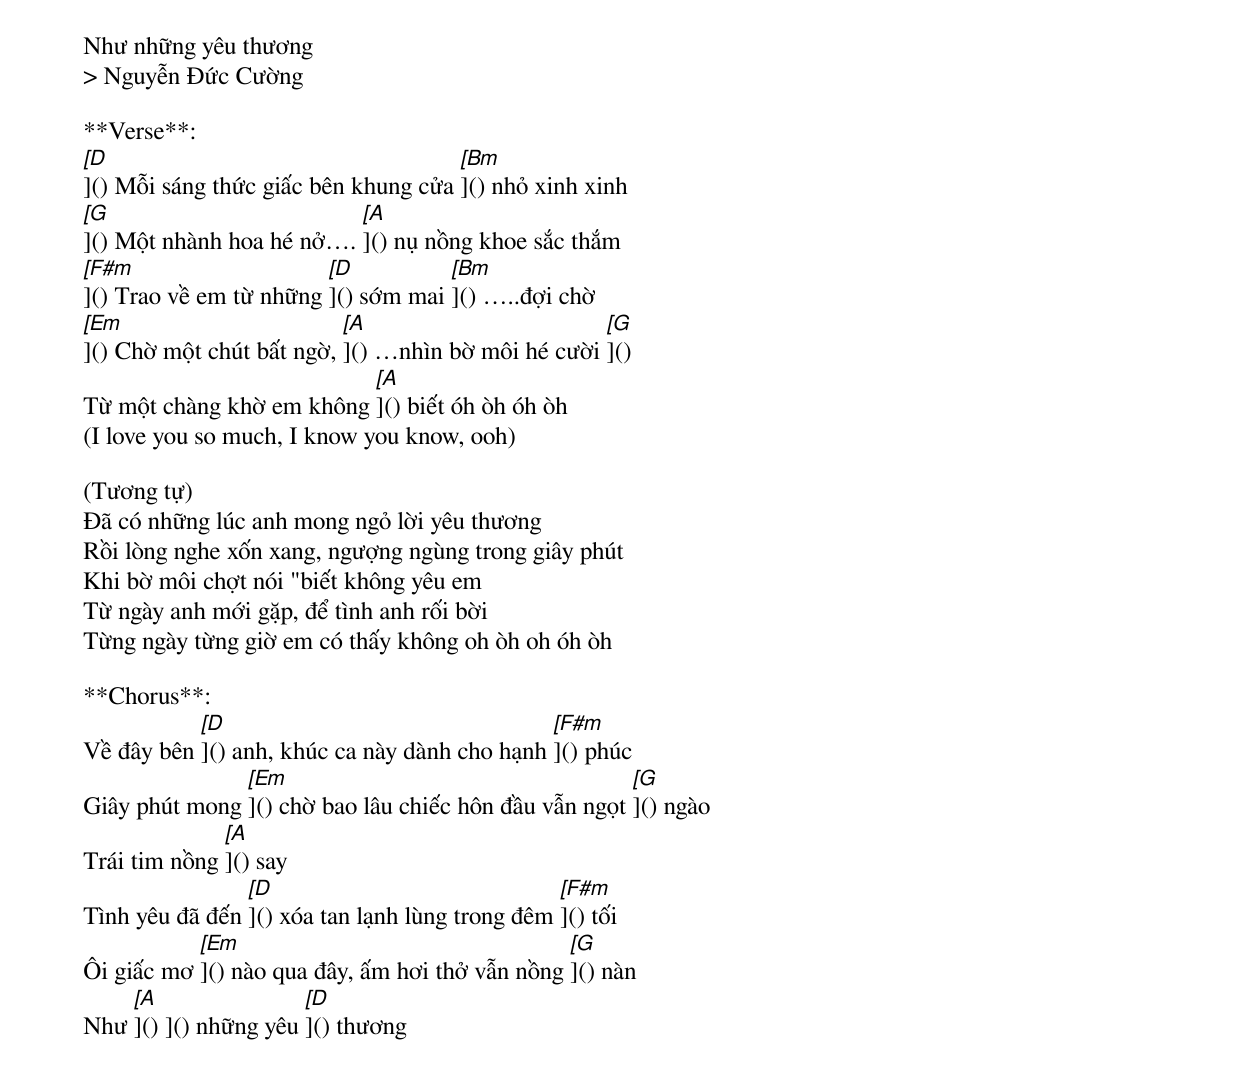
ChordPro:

Như những yêu thương
> Nguyễn Đức Cường

**Verse**:
[[D]]() Mỗi sáng thức giấc bên khung cửa [[Bm]]() nhỏ xinh xinh
[[G]]() Một nhành hoa hé nở…. [[A]]() nụ nồng khoe sắc thắm
[[F#m]]() Trao về em từ những [[D]]() sớm mai [[Bm]]() …..đợi chờ
[[Em]]() Chờ một chút bất ngờ, [[A]]() …nhìn bờ môi hé cười [[G]]()
Từ một chàng khờ em không [[A]]() biết óh òh óh òh
(I love you so much, I know you know, ooh)

(Tương tự)
Đã có những lúc anh mong ngỏ lời yêu thương
Rồi lòng nghe xốn xang, ngượng ngùng trong giây phút
Khi bờ môi chợt nói "biết không yêu em
Từ ngày anh mới gặp, để tình anh rối bời
Từng ngày từng giờ em có thấy không oh òh oh óh òh

**Chorus**:
Về đây bên [[D]]() anh, khúc ca này dành cho hạnh [[F#m]]() phúc
Giây phút mong [[Em]]() chờ bao lâu chiếc hôn đầu vẫn ngọt [[G]]() ngào
Trái tim nồng [[A]]() say
Tình yêu đã đến [[D]]() xóa tan lạnh lùng trong đêm [[F#m]]() tối
Ôi giấc mơ [[Em]]() nào qua đây, ấm hơi thở vẫn nồng [[G]]() nàn
Như [[A]]() ]() những yêu [[D]]() thương
